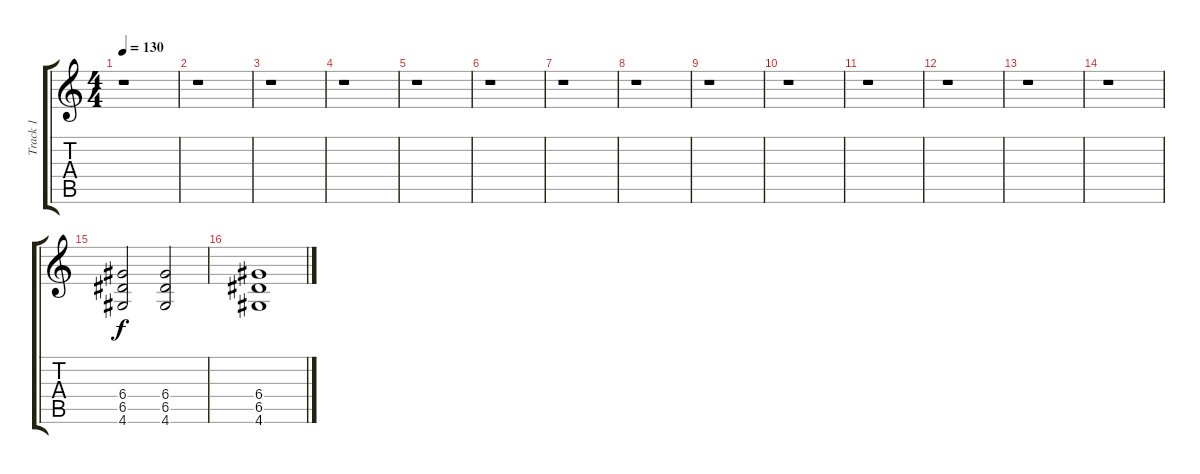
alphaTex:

\track ("Track 1" "Track 1") {instrument overdrivenguitar}
\staff {score tabs}
\tuning (E4 B3 G3 D3 A2 E2) {hide}
\ts (4 4)
\tempo 130
\clef g2
\ks c
r.1{dy f} |
r.1 |
r.1 |
r.1 |
r.1 |
r.1 |
r.1 |
r.1 |
r.1 |
r.1 |
r.1 |
r.1 |
r.1 |
r.1 |
(6.4 6.5 4.6).2 (6.4 6.5 4.6).2 |
(6.4 6.5 4.6).1
